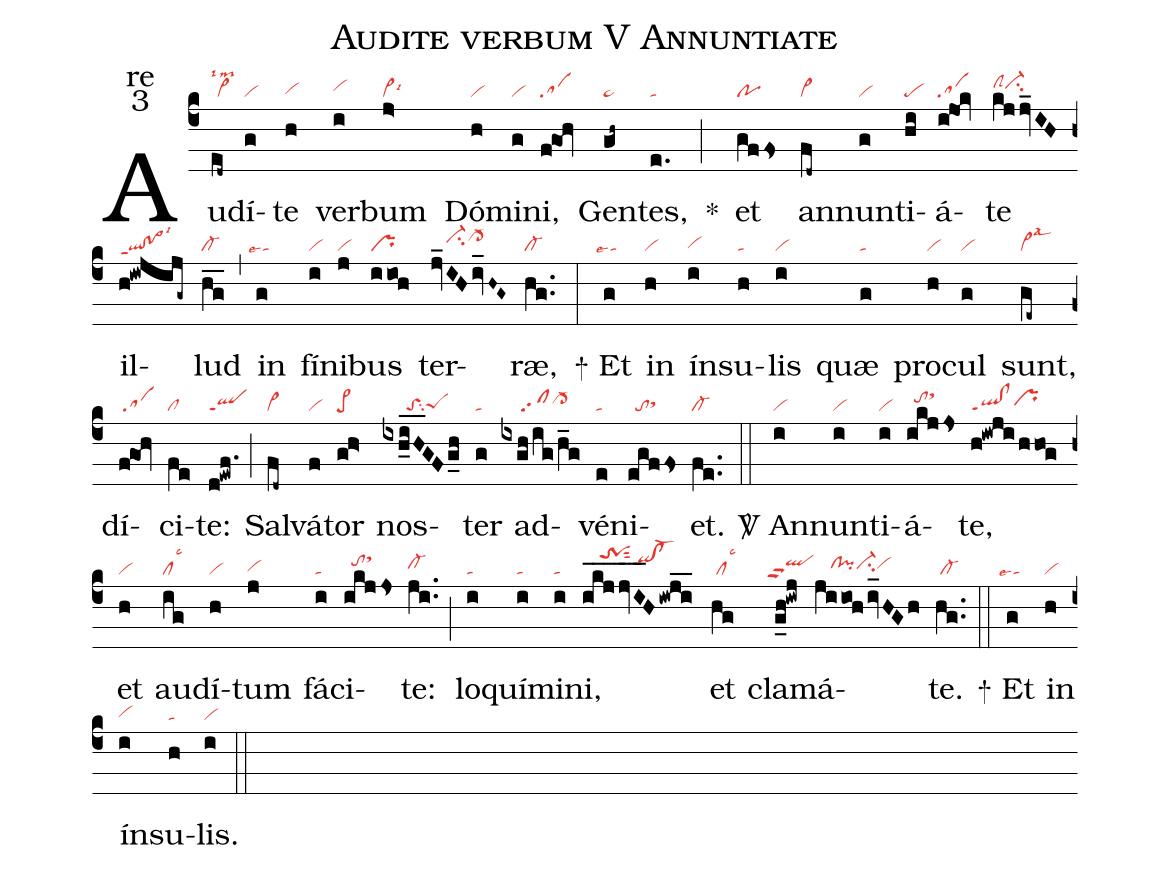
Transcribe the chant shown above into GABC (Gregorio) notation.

name:Audite verbum V Annuntiate;
office-part:re;
mode:3;
nabc-lines:1;
%%
(c4) Au(ed~|vi>lsim2)dí(g|vi)te(h|vihg) ver(i|vihh)bum(j>|vi>lsi6) Dó(h|vi)mi(g|vi)ni,(f@goh|sa) Gen(gh~|ta>)tes,(e.|ta) <sp>*</sp>(;)
et(gffs|po) an(fd~|vi>)nun(g|vi)ti(hi|pe)á(i!jok|sa)te(kjjv_IH|clShici-hi) il(h!iwjijg~|ql!po>ppt1lsi3)lud(hg__|cl-) (,)
in(g|``talse4) fí(i|vi)ni(j|vi)bus(iioh|pr) ter(jv_IHiv_H~G~|////ci-hicl->hi)ræ,(hg..|cl-) (:)

<sp>+</sp> Et(g|``talse4) in(h|vi) ín(i|vihg)su(h|ta)lis(i|vi) quæ(g|ta) pro(h|vi)cul(g|vi) sunt,(ge~|vi>lsal3) dí(f@goh|/sa)ci(fe|cl)te:(d!ewf.|qlppt1) (;)
Sal(fd~|vi>)vá(f|vi)tor(gh>|pe>) nos(ixh_iH__GFg_h|//////toSsu2peShg)ter(g|ta) ad(ixgh/ig/h_g|/////clpp2cl->hh)vé(e|ta)ni(egffs|//tosthh)et.(fe..|cl-) (::)

<sp>V/</sp> An(i|vi)nun(i|vi)ti(i|vi)á(ikjjs|//tohisthk)te,(h!iwjihhog|ql!clppt1prhh)
et(h|vi) au(ig|cllsc3)dí(h|vi)tum(j|vihg) fá(i|ta)ci(ikjjs|//tohisthk)te:(ji..|cl-hh) (;)
lo(i|ta)quí(i|ta)mi(i|ta)ni,(ikj___jvI__H/iwji__|////trShksut2/qihj!cl-hj) et(hg|/cllsc3)
cla(g_h!iwj|``qlhippu2)má(jiioh/iv_HGh|////clhh!pihhci-hhvihh)te.(hg..|/cl-) (::)

<sp>+</sp> Et(g|``talse4) in(h|vi) ín(i|vihg)su(h|ta)lis.(i|vi) (::)
